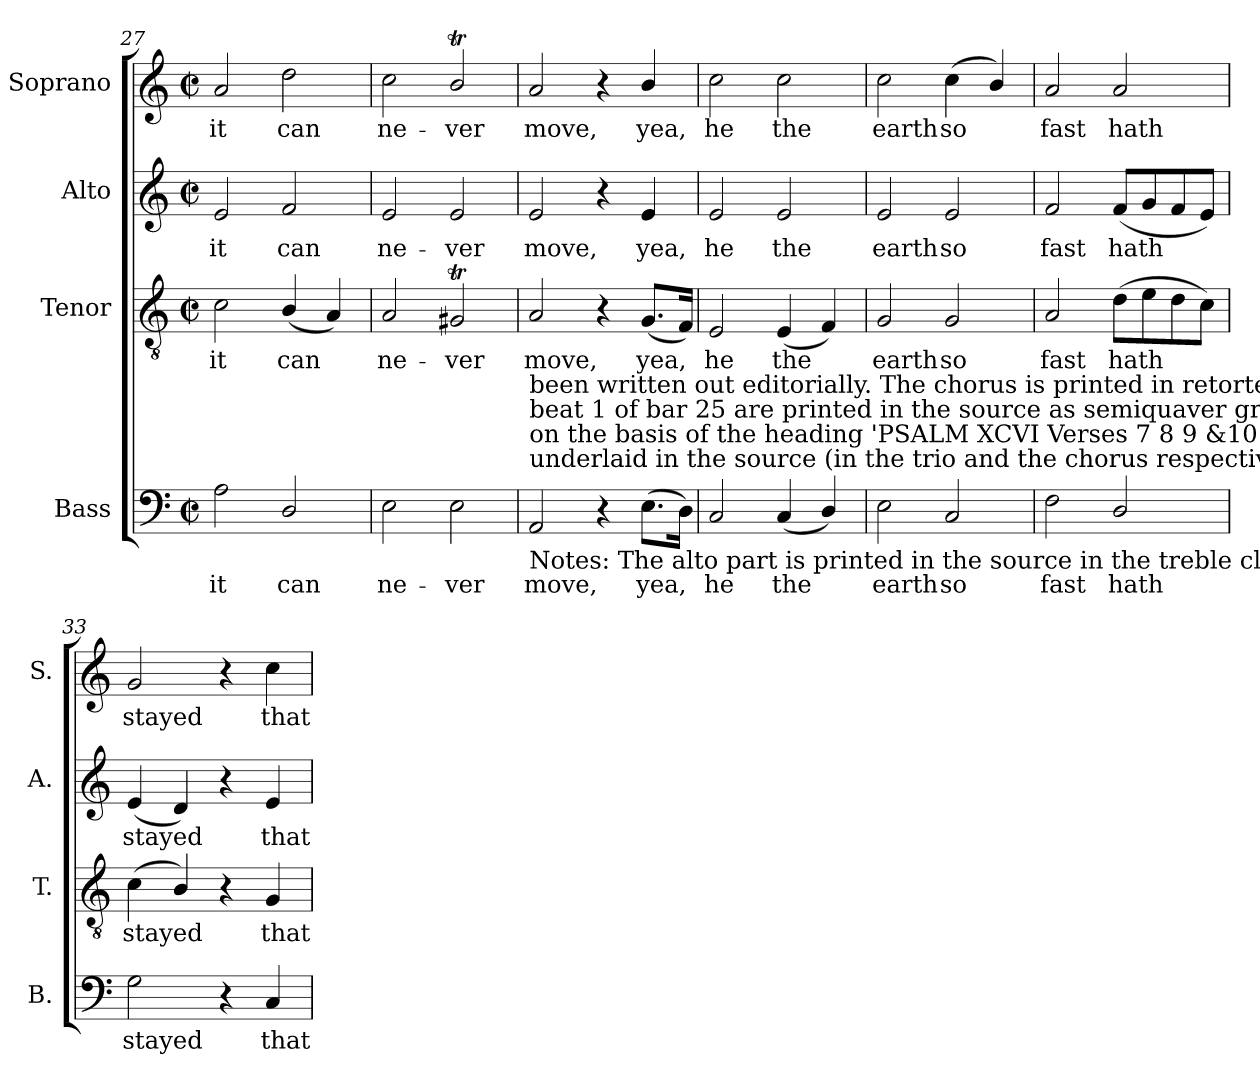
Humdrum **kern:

**kern	**text	**kern	**text	**kern	**text	**kern	**text
*part4	*part4	*part3	*part3	*part2	*part2	*part1	*part1
*staff4	*staff4	*staff3	*staff3	*staff2	*staff2	*staff1	*staff1
*I"Bass	*	*I"Tenor	*	*I"Alto	*	*I"Soprano	*
*I'B.	*	*I'T.	*	*I'A.	*	*I'S.	*
*clefF4	*	*clefGv2	*	*clefG2	*	*clefG2	*
*	*	*ITrd7c12	*	*	*	*	*
*k[]	*	*k[]	*	*k[]	*	*k[]	*
*C:	*	*C:	*	*C:	*	*C:	*
*M2/2	*	*M2/2	*	*M2/2	*	*M2/2	*
*met(c|)	*	*met(c|)	*	*met(c|)	*	*met(c|)	*
=27	=27	=27	=27	=27	=27	=27	=27
!	!LO:LY:b:color=#000000	!	!	!	!	!	!
!	!	!	!LO:LY:b:color=#000000	!	!	!	!
!	!	!	!	!	!LO:LY:b:color=#000000	!	!
!	!	!	!	!	!	!	!LO:LY:b:color=#000000
2Ai\	it	2Ci\	it	2ei/	it	2ai/	it
!	!LO:LY:b:color=#000000	!	!	!	!	!	!
!	!	!	!LO:LY:b:color=#000000	!	!	!	!
!	!	!	!	!	!LO:LY:b:color=#000000	!	!
!	!	!	!	!	!	!	!LO:LY:b:color=#000000
2Di/	can	(4BBi/	can	2fi/	can	2ddi\	can
.	.	4AAi/)	.	.	.	.	.
=28	=28	=28	=28	=28	=28	=28	=28
!	!LO:LY:b:color=#000000	!	!	!	!	!	!
!	!	!	!LO:LY:b:color=#000000	!	!	!	!
!	!	!	!	!	!LO:LY:b:color=#000000	!	!
!	!	!	!	!	!	!	!LO:LY:b:color=#000000
2Ei\	ne-	2AAi/	ne-	2ei/	ne-	2cci\	ne-
!	!LO:LY:b:color=#000000	!	!	!	!	!	!
!	!	!	!LO:LY:b:color=#000000	!	!	!	!
!	!	!	!	!	!LO:LY:b:color=#000000	!	!
!	!	!	!	!	!	!	!LO:LY:b:color=#000000
2Ei\	-ver	2GG#Xti/	-ver	2ei/	-ver	2bti/	-ver
!!LO:LB:g=z
=29	=29	=29	=29	=29	=29	=29	=29
!	!LO:LY:b:color=#000000	!	!	!	!	!	!
!	!	!	!LO:LY:b:color=#000000	!	!	!	!
!	!	!	!	!	!LO:LY:b:color=#000000	!	!
!LO:TX:b:t=Notes&colon; The alto part is printed in the source in the treble clef an octave above sounding pitch. Verses 7 and 10 only are	!	!	!	!	!	!	!
!LO:TX:t=underlaid in the source (in the trio and the chorus respectively)&colon; verses 8 and 9 have been editorially underlaid in the trio,	!	!	!	!	!	!	!
!LO:TX:t=on the basis of the heading 'PSALM XCVI Verses 7 8 9 &10' in the source. The semiquaver B and C in the tenor part on	!	!	!	!	!	!	!
!LO:TX:t=beat 1 of bar 25 are printed in the source as semiquaver grace notes (slurred to the preceding A, a minim), and have	!	!	!	!	!	!	!
!LO:TX:t=been written out editorially. The chorus is printed in retorted time in the source.	!	!	!	!	!	!	!
!	!	!	!	!	!	!	!LO:LY:b:color=#000000
2AAi/	move,	2AAi/	move,	2ei/	move,	2ai/	move,
4r	.	4r	.	4r	.	4r	.
!	!LO:LY:b:color=#000000	!	!	!	!	!	!
!	!	!	!LO:LY:b:color=#000000	!	!	!	!
!	!	!	!	!	!LO:LY:b:color=#000000	!	!
!	!	!	!	!	!	!	!LO:LY:b:color=#000000
(8.Ei\L	yea,	(8.GGi/L	yea,	4ei/	yea,	4bi/	yea,
16Di\Jk)	.	16FFi/Jk)	.	.	.	.	.
=30	=30	=30	=30	=30	=30	=30	=30
!	!LO:LY:b:color=#000000	!	!	!	!	!	!
!	!	!	!LO:LY:b:color=#000000	!	!	!	!
!	!	!	!	!	!LO:LY:b:color=#000000	!	!
!	!	!	!	!	!	!	!LO:LY:b:color=#000000
2Ci/	he	2EEi/	he	2ei/	he	2cci\	he
!	!LO:LY:b:color=#000000	!	!	!	!	!	!
!	!	!	!LO:LY:b:color=#000000	!	!	!	!
!	!	!	!	!	!LO:LY:b:color=#000000	!	!
!	!	!	!	!	!	!	!LO:LY:b:color=#000000
(4Ci/	the	(4EEi/	the	2ei/	the	2cci\	the
4Di/)	.	4FFi/)	.	.	.	.	.
=31	=31	=31	=31	=31	=31	=31	=31
!	!LO:LY:b:color=#000000	!	!	!	!	!	!
!	!	!	!LO:LY:b:color=#000000	!	!	!	!
!	!	!	!	!	!LO:LY:b:color=#000000	!	!
!	!	!	!	!	!	!	!LO:LY:b:color=#000000
2Ei\	earth	2GGi/	earth	2ei/	earth	2cci\	earth
!	!LO:LY:b:color=#000000	!	!	!	!	!	!
!	!	!	!LO:LY:b:color=#000000	!	!	!	!
!	!	!	!	!	!LO:LY:b:color=#000000	!	!
!	!	!	!	!	!	!	!LO:LY:b:color=#000000
2Ci/	so	2GGi/	so	2ei/	so	(4cci\	so
.	.	.	.	.	.	4bi/)	.
=32	=32	=32	=32	=32	=32	=32	=32
!	!LO:LY:b:color=#000000	!	!	!	!	!	!
!	!	!	!LO:LY:b:color=#000000	!	!	!	!
!	!	!	!	!	!LO:LY:b:color=#000000	!	!
!	!	!	!	!	!	!	!LO:LY:b:color=#000000
2Fi\	fast	2AAi/	fast	2fi/	fast	2ai/	fast
!	!LO:LY:b:color=#000000	!	!	!	!	!	!
!	!	!	!LO:LY:b:color=#000000	!	!	!	!
!	!	!	!	!	!LO:LY:b:color=#000000	!	!
!	!	!	!	!	!	!	!LO:LY:b:color=#000000
2Di/	hath	(8Di\L	hath	(8fi/L	hath	2ai/	hath
.	.	8Ei\	.	8gi/	.	.	.
.	.	8Di\	.	8fi/	.	.	.
.	.	8Ci\J)	.	8ei/J)	.	.	.
=33	=33	=33	=33	=33	=33	=33	=33
!	!LO:LY:b:color=#000000	!	!	!	!	!	!
!	!	!	!LO:LY:b:color=#000000	!	!	!	!
!	!	!	!	!	!LO:LY:b:color=#000000	!	!
!	!	!	!	!	!	!	!LO:LY:b:color=#000000
2Gi\	stayed	(4Ci\	stayed	(4ei/	stayed	2gi/	stayed
.	.	4BBi/)	.	4di/)	.	.	.
4r	.	4r	.	4r	.	4r	.
!	!LO:LY:b:color=#000000	!	!	!	!	!	!
!	!	!	!LO:LY:b:color=#000000	!	!	!	!
!	!	!	!	!	!LO:LY:b:color=#000000	!	!
!	!	!	!	!	!	!	!LO:LY:b:color=#000000
4Ci/	that	4GGi/	that	4ei/	that	4cci\	that
=	=	=	=	=	=	=	=
*-	*-	*-	*-	*-	*-	*-	*-
